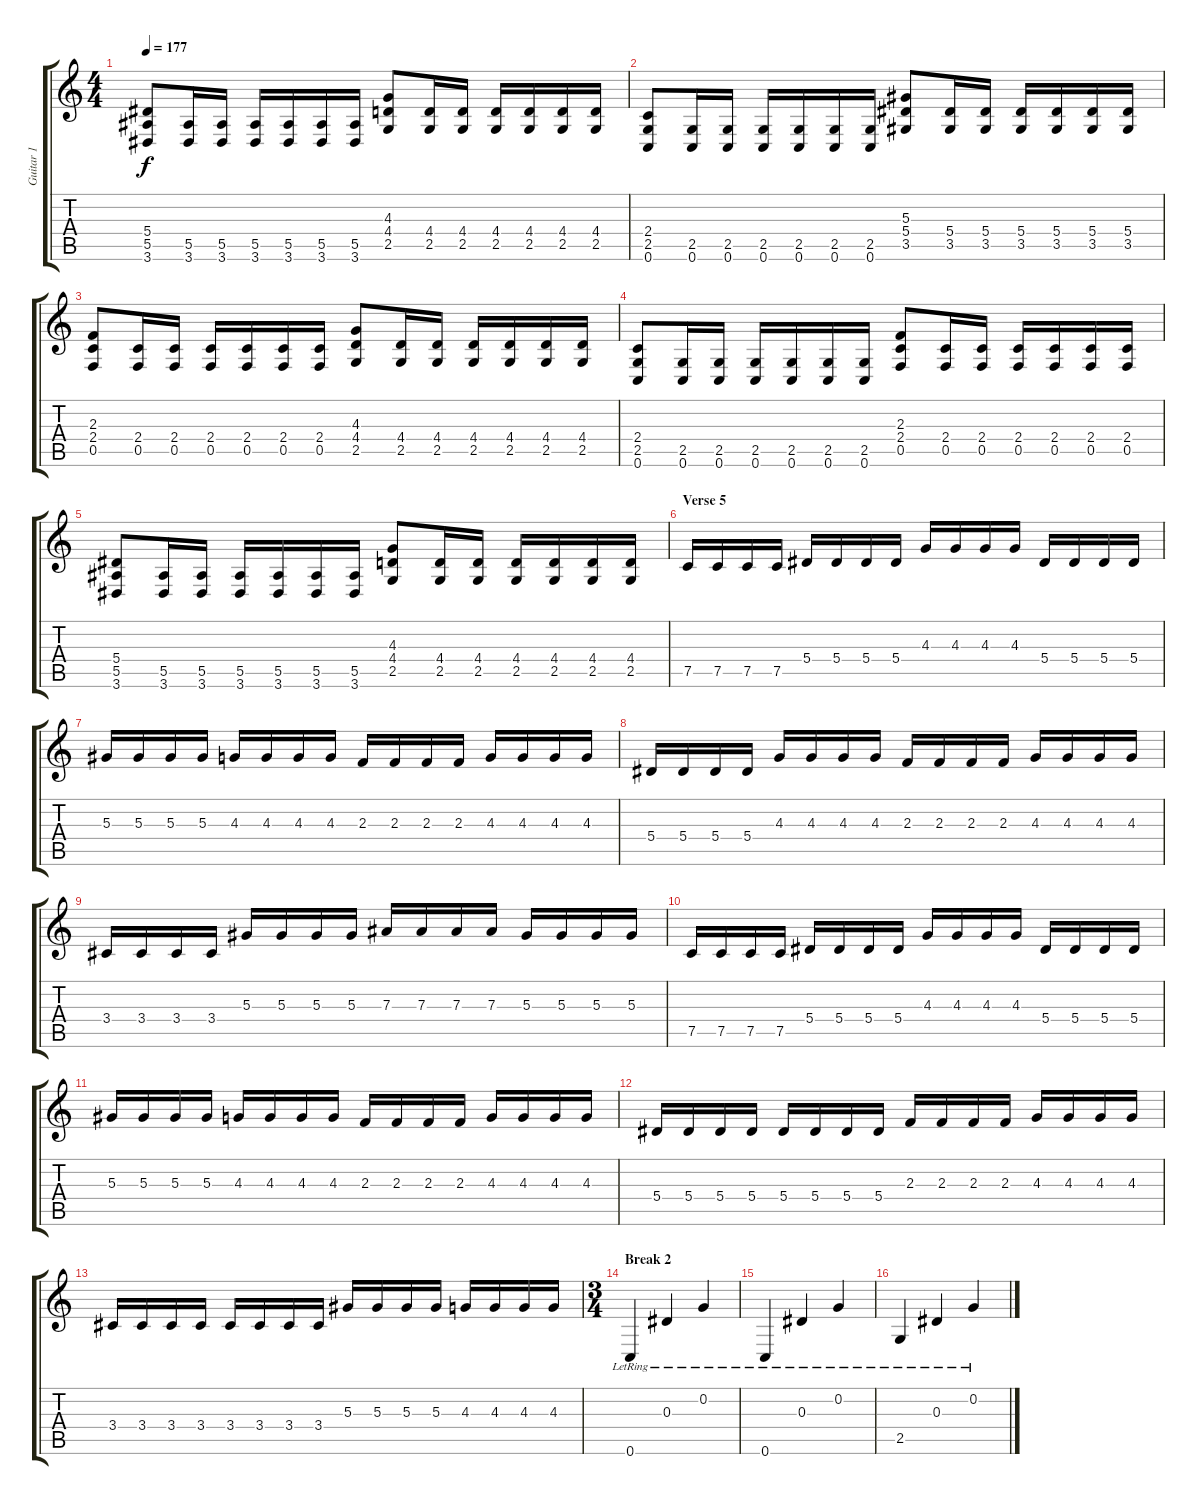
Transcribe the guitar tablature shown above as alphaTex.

\track ("Guitar 1" "Guitar 1") {instrument distortionguitar}
\staff {score tabs}
\tuning (C4 G3 Eb3 Bb2 F2 C2) {hide}
\ts (4 4)
\tempo 177
\clef g2
\ks c
(5.4 5.5 3.6).8{dy f} (5.5 3.6).16 (5.5 3.6).16 (5.5 3.6).16 (5.5 3.6).16 (5.5 3.6).16 (5.5 3.6).16 (4.3 4.4 2.5).8 (4.4 2.5).16 (4.4 2.5).16 (4.4 2.5).16 (4.4 2.5).16 (4.4 2.5).16 (4.4 2.5).16 |
(2.4 2.5 0.6).8 (2.5 0.6).16 (2.5 0.6).16 (2.5 0.6).16 (2.5 0.6).16 (2.5 0.6).16 (2.5 0.6).16 (5.3 5.4 3.5).8 (5.4 3.5).16 (5.4 3.5).16 (5.4 3.5).16 (5.4 3.5).16 (5.4 3.5).16 (5.4 3.5).16 |
(2.3 2.4 0.5).8 (2.4 0.5).16 (2.4 0.5).16 (2.4 0.5).16 (2.4 0.5).16 (2.4 0.5).16 (2.4 0.5).16 (4.3 4.4 2.5).8 (4.4 2.5).16 (4.4 2.5).16 (4.4 2.5).16 (4.4 2.5).16 (4.4 2.5).16 (4.4 2.5).16 |
(2.4 2.5 0.6).8 (2.5 0.6).16 (2.5 0.6).16 (2.5 0.6).16 (2.5 0.6).16 (2.5 0.6).16 (2.5 0.6).16 (2.3 2.4 0.5).8 (2.4 0.5).16 (2.4 0.5).16 (2.4 0.5).16 (2.4 0.5).16 (2.4 0.5).16 (2.4 0.5).16 |
(5.4 5.5 3.6).8 (5.5 3.6).16 (5.5 3.6).16 (5.5 3.6).16 (5.5 3.6).16 (5.5 3.6).16 (5.5 3.6).16 (4.3 4.4 2.5).8 (4.4 2.5).16 (4.4 2.5).16 (4.4 2.5).16 (4.4 2.5).16 (4.4 2.5).16 (4.4 2.5).16 |
\section ("" "Verse 5")
7.5.16 7.5.16 7.5.16 7.5.16 5.4.16 5.4.16 5.4.16 5.4.16 4.3.16 4.3.16 4.3.16 4.3.16 5.4.16 5.4.16 5.4.16 5.4.16 |
5.3.16 5.3.16 5.3.16 5.3.16 4.3.16 4.3.16 4.3.16 4.3.16 2.3.16 2.3.16 2.3.16 2.3.16 4.3.16 4.3.16 4.3.16 4.3.16 |
5.4.16 5.4.16 5.4.16 5.4.16 4.3.16 4.3.16 4.3.16 4.3.16 2.3.16 2.3.16 2.3.16 2.3.16 4.3.16 4.3.16 4.3.16 4.3.16 |
3.4.16 3.4.16 3.4.16 3.4.16 5.3.16 5.3.16 5.3.16 5.3.16 7.3.16 7.3.16 7.3.16 7.3.16 5.3.16 5.3.16 5.3.16 5.3.16 |
7.5.16 7.5.16 7.5.16 7.5.16 5.4.16 5.4.16 5.4.16 5.4.16 4.3.16 4.3.16 4.3.16 4.3.16 5.4.16 5.4.16 5.4.16 5.4.16 |
5.3.16 5.3.16 5.3.16 5.3.16 4.3.16 4.3.16 4.3.16 4.3.16 2.3.16 2.3.16 2.3.16 2.3.16 4.3.16 4.3.16 4.3.16 4.3.16 |
5.4.16 5.4.16 5.4.16 5.4.16 5.4.16 5.4.16 5.4.16 5.4.16 2.3.16 2.3.16 2.3.16 2.3.16 4.3.16 4.3.16 4.3.16 4.3.16 |
3.4.16 3.4.16 3.4.16 3.4.16 3.4.16 3.4.16 3.4.16 3.4.16 5.3.16 5.3.16 5.3.16 5.3.16 4.3.16 4.3.16 4.3.16 4.3.16 |
\ts (3 4)
\section ("" "Break 2")
0.6{lr}.4{instrument electricguitarjazz} 0.3{lr}.4 0.2{lr}.4 |
0.6{lr}.4 0.3{lr}.4 0.2{lr}.4 |
2.5{lr}.4 0.3{lr}.4 0.2{lr}.4
